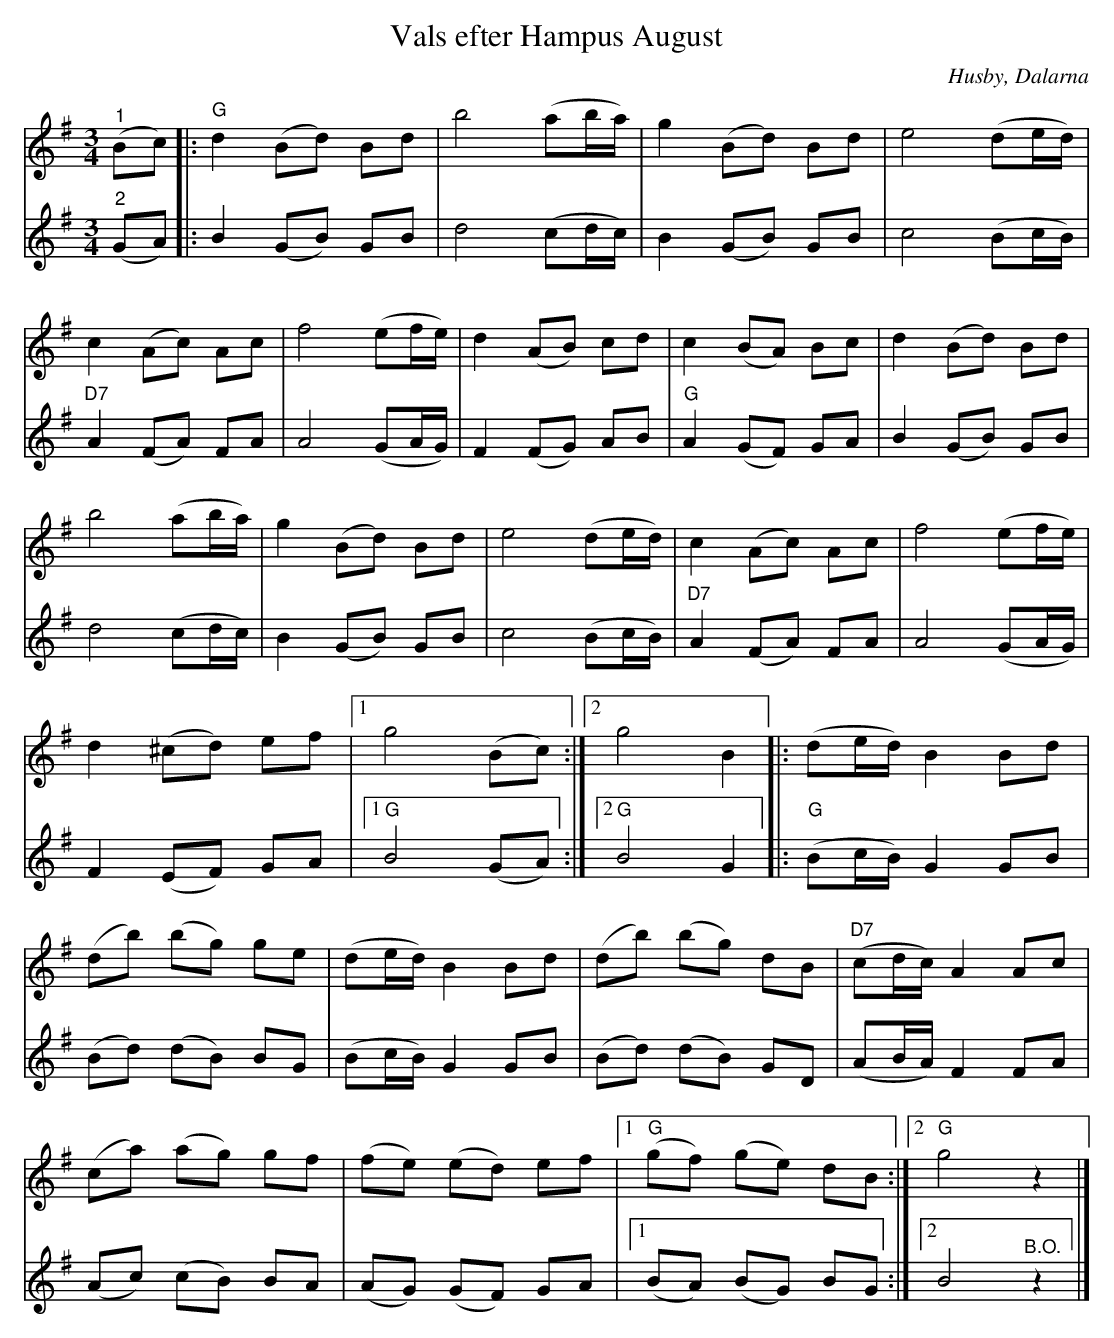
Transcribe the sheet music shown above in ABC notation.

X:1
T:Vals efter Hampus August
O:Husby, Dalarna
L:1/8
M:3/4
K:G
V:1
"^1" (Bc) |:"G" d2 (Bd) Bd | b4 (ab/a/) | g2 (Bd) Bd | e4 (de/d/) |
c2 (Ac) Ac | f4 (ef/e/) | d2 (AB) cd | c2 (BA) Bc | d2 (Bd) Bd |
b4 (ab/a/) | g2 (Bd) Bd | e4 (de/d/) | c2 (Ac) Ac | f4 (ef/e/) |
d2 (^cd) ef |1 g4 (Bc) :|2 g4 B2 |: (de/d/) B2 Bd |
(db) (bg) ge | (de/d/) B2 Bd | (db) (bg) dB |"D7" (cd/c/) A2 Ac |
(ca) (ag) gf | (fe) (ed) ef |1"G" (gf) (ge) dB :|2 "G" g4 z2 |]
V:2
"^2" (GA) |: B2 (GB) GB | d4 (cd/c/) | B2 (GB) GB | c4 (Bc/B/) |
"D7" A2 (FA) FA | A4 (GA/G/) | F2 (FG) AB |"G" A2 (GF) GA |
B2 (GB) GB | d4 (cd/c/) | B2 (GB) GB | c4 (Bc/B/) | "D7" A2 (FA) FA |
A4 (GA/G/) | F2 (EF) GA |1"G" B4 (GA) :|2"G" B4 G2 |:"G" (Bc/B/) G2 GB |
(Bd) (dB) BG | (Bc/B/) G2 GB | (Bd) (dB) GD | (AB/A/) F2 FA |
(Ac) (cB) BA | (AG) (GF) GA |1 (BA) (BG) BG :|2 B4"^B.O." z2 |]
